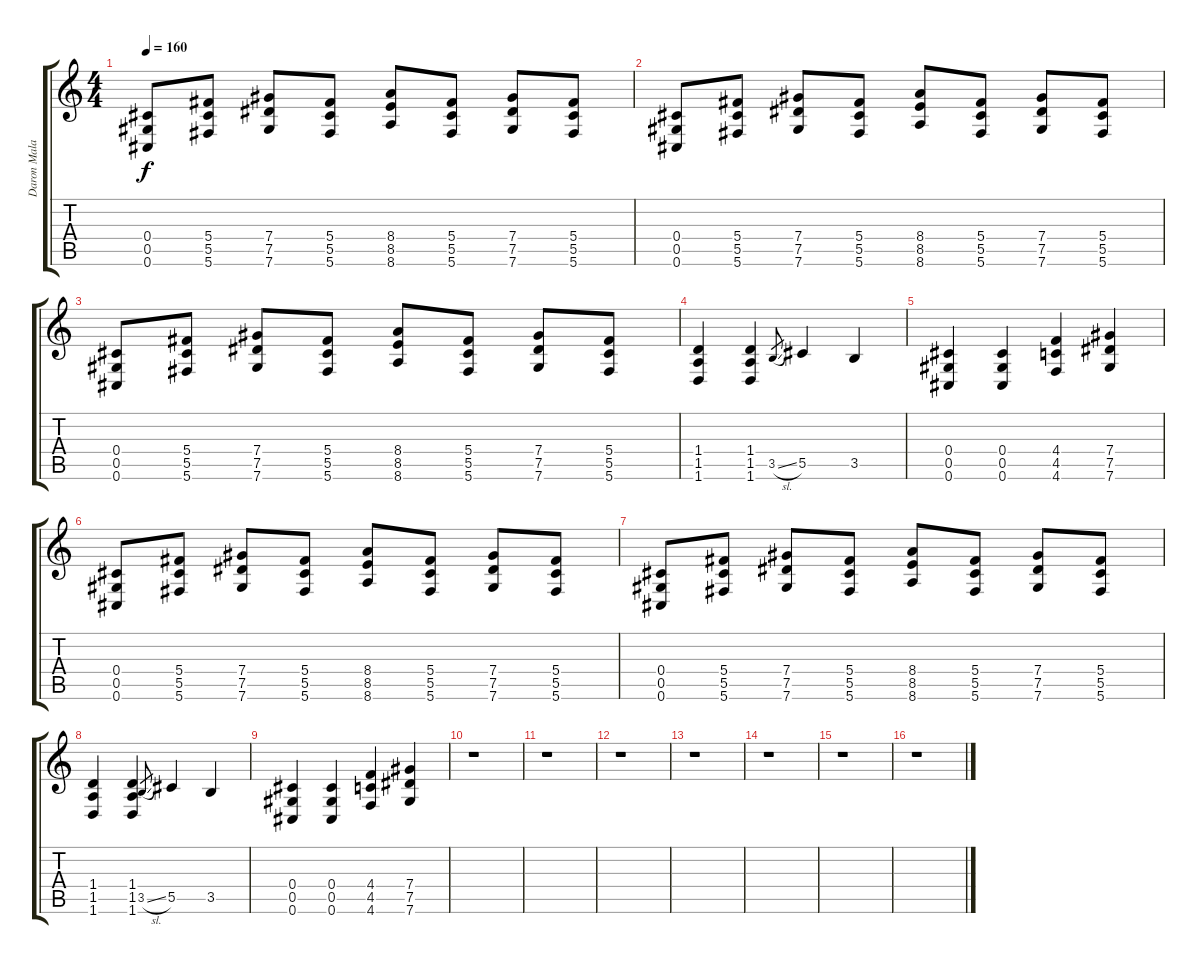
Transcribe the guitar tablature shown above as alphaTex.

\track ("Daron Malakian - Gtr 2" "Daron Mala") {instrument overdrivenguitar}
\staff {score tabs}
\tuning (Eb4 Bb3 Gb3 Db3 Ab2 Db2) {hide}
\ts (4 4)
\tempo 160
\clef g2
\ks c
(0.4 0.5 0.6).8{dy f} (5.4 5.5 5.6).8 (7.4 7.5 7.6).8 (5.4 5.5 5.6).8 (8.4 8.5 8.6).8 (5.4 5.5 5.6).8 (7.4 7.5 7.6).8 (5.4 5.5 5.6).8 |
(0.4 0.5 0.6).8 (5.4 5.5 5.6).8 (7.4 7.5 7.6).8 (5.4 5.5 5.6).8 (8.4 8.5 8.6).8 (5.4 5.5 5.6).8 (7.4 7.5 7.6).8 (5.4 5.5 5.6).8 |
(0.4 0.5 0.6).8 (5.4 5.5 5.6).8 (7.4 7.5 7.6).8 (5.4 5.5 5.6).8 (8.4 8.5 8.6).8 (5.4 5.5 5.6).8 (7.4 7.5 7.6).8 (5.4 5.5 5.6).8 |
(1.4 1.5 1.6).4 (1.4 1.5 1.6).4 3.5{sl}.8{gr} 5.5.4 3.5.4 |
(0.4 0.5 0.6).4 (0.4 0.5 0.6).4 (4.4 4.5 4.6).4 (7.4 7.5 7.6).4 |
(0.4 0.5 0.6).8 (5.4 5.5 5.6).8 (7.4 7.5 7.6).8 (5.4 5.5 5.6).8 (8.4 8.5 8.6).8 (5.4 5.5 5.6).8 (7.4 7.5 7.6).8 (5.4 5.5 5.6).8 |
(0.4 0.5 0.6).8 (5.4 5.5 5.6).8 (7.4 7.5 7.6).8 (5.4 5.5 5.6).8 (8.4 8.5 8.6).8 (5.4 5.5 5.6).8 (7.4 7.5 7.6).8 (5.4 5.5 5.6).8 |
(1.4 1.5 1.6).4 (1.4 1.5 1.6).4 3.5{sl}.8{gr} 5.5.4 3.5.4 |
(0.4 0.5 0.6).4 (0.4 0.5 0.6).4 (4.4 4.5 4.6).4 (7.4 7.5 7.6).4 |
r.1 |
r.1 |
r.1 |
r.1 |
r.1 |
r.1 |
r.1
